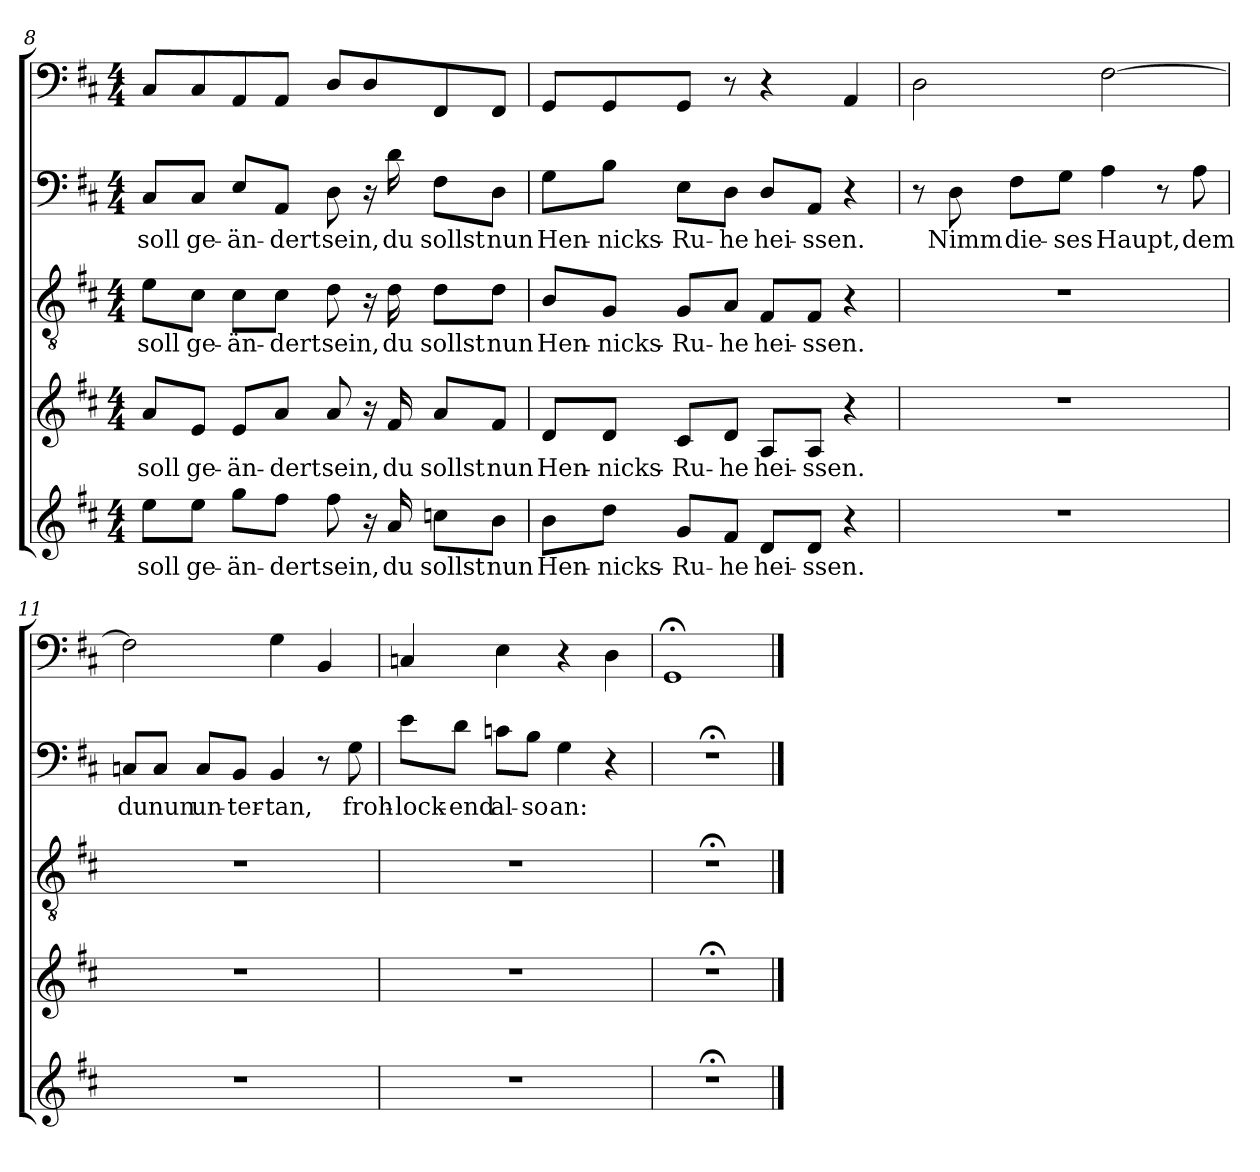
**kern	**text	**kern	**text	**kern	**text	**kern	**text	**kern
*part5	*part5	*part4	*part4	*part3	*part3	*part2	*part2	*part1
*staff5	*staff5	*staff4	*staff4	*staff3	*staff3	*staff2	*staff2	*staff1
*clefG2	*	*clefG2	*	*clefGv2	*	*clefF4	*	*clefF4
*k[f#c#]	*	*k[f#c#]	*	*k[f#c#]	*	*k[f#c#]	*	*k[f#c#]
*b:	*	*b:	*	*b:	*	*b:	*	*b:
*M4/4	*	*M4/4	*	*M4/4	*	*M4/4	*	*M4/4
=8	=8	=8	=8	=8	=8	=8	=8	=8
8ee\L	soll	8a/L	soll	8e\L	soll	8C#/L	soll	8C#/L
8ee\J	ge-	8e/J	ge-	8c#\J	ge-	8C#/J	ge-	8C#/
8gg\L	-än-	8e/L	-än-	8c#\L	-än-	8E/L	-än-	8AA/
8ff#\J	-dert	8a/J	-dert	8c#\J	-dert	8AA/J	-dert	8AA/J
8ff#\	sein,	8a/	sein,	8d\	sein,	8D\	sein,	8D/L
16r	.	16r	.	16r	.	16r	.	8D/
16a/	du	16f#/	du	16d\	du	16d\	du	.
8ccn\L	sollst	8a/L	sollst	8d\L	sollst	8F#\L	sollst	8FF#/
8b\J	nun	8f#/J	nun	8d\J	nun	8D\J	nun	8FF#/J
=9	=9	=9	=9	=9	=9	=9	=9	=9
8b\L	Hen-	8d/L	Hen-	8B/L	Hen-	8G\L	Hen-	8GG/L
8dd\J	-nicks-	8d/J	-nicks-	8G/J	-nicks-	8B\J	-nicks-	8GG/
8g/L	-Ru-	8c#/L	-Ru-	8G/L	-Ru-	8E\L	-Ru-	8GG/J
8f#/J	-he	8d/J	-he	8A/J	-he	8D\J	-he	8r
8d/L	hei-	8A/L	hei-	8F#/L	hei-	8D/L	hei-	4r
8d/J	-ssen.	8A/J	-ssen.	8F#/J	-ssen.	8AA/J	-ssen.	.
4r	.	4r	.	4r	.	4r	.	4AA/
=10	=10	=10	=10	=10	=10	=10	=10	=10
1r	.	1r	.	1r	.	8r	.	2D\
.	.	.	.	.	.	8D\	Nimm	.
.	.	.	.	.	.	8F#\L	die-	.
.	.	.	.	.	.	8G\J	-ses	.
.	.	.	.	.	.	4A\	Haupt,	[2F#\
.	.	.	.	.	.	8r	.	.
.	.	.	.	.	.	8A\	dem	.
=11	=11	=11	=11	=11	=11	=11	=11	=11
1r	.	1r	.	1r	.	8Cn/L	du	2F#\]
.	.	.	.	.	.	8C/J	nun	.
.	.	.	.	.	.	8C/L	un-	.
.	.	.	.	.	.	8BB/J	-ter-	.
.	.	.	.	.	.	4BB/	-tan,	4G\
.	.	.	.	.	.	8r	.	4BB/
.	.	.	.	.	.	8G\	froh-	.
=12	=12	=12	=12	=12	=12	=12	=12	=12
1r	.	1r	.	1r	.	8e\L	-lock-	4Cn/
.	.	.	.	.	.	8d\J	-end	.
.	.	.	.	.	.	8cn\L	al-	4E\
.	.	.	.	.	.	8B\J	-so	.
.	.	.	.	.	.	4G\	an:	4r
.	.	.	.	.	.	4r	.	4D\
=13	=13	=13	=13	=13	=13	=13	=13	=13
1r;<	.	1r;<	.	1r;<	.	1r;<	.	1GG;</
==	==	==	==	==	==	==	==	==
*-	*-	*-	*-	*-	*-	*-	*-	*-
